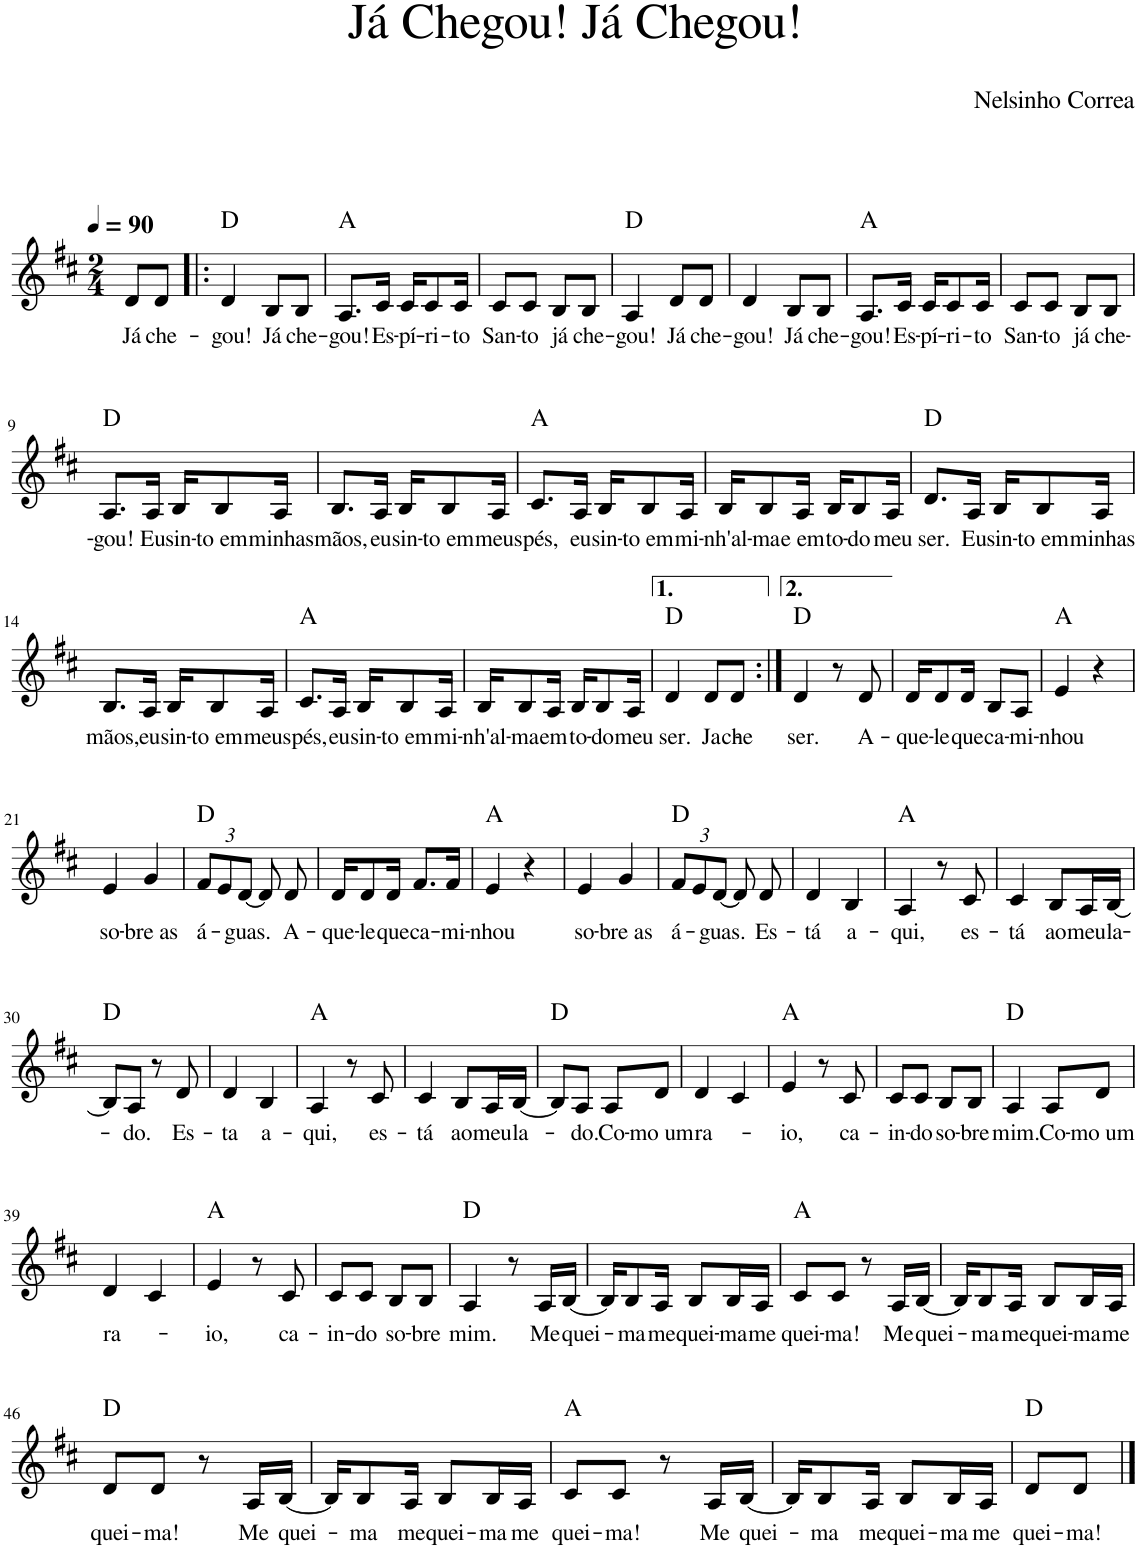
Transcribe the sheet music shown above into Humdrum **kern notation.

**kern	**text	**harte
*part1	*part1	*part1
*staff1	*staff1	*
*I"Voz	*	*
*I'Vo.	*	*
*clefG2	*	*
*k[f#c#]	*	*
*M2/4	*	*
*MM90	*	*
=1	=1	=1
!	!LO:LY:b	!
8d/L	Já	.
!	!LO:LY:b	!
8d/J	che-	.
=2!|:	=2!|:	=2!|:
!	!LO:LY:b	!
4d/	-gou!	D:maj
!	!LO:LY:b	!
8B/L	Já	.
!	!LO:LY:b	!
8B/J	che-	.
=3	=3	=3
!	!LO:LY:b	!
8.A/L	-gou!	A:maj
!	!LO:LY:b	!
16c#/Jk	Es-	.
!	!LO:LY:b	!
16c#/KL	-pí-	.
!	!LO:LY:b	!
8c#/	-ri-	.
!	!LO:LY:b	!
16c#/Jk	-to	.
=4	=4	=4
!	!LO:LY:b	!
8c#/L	San-	.
!	!LO:LY:b	!
8c#/J	-to	.
!	!LO:LY:b	!
8B/L	já	.
!	!LO:LY:b	!
8B/J	che-	.
=5	=5	=5
!	!LO:LY:b	!
4A/	-gou!	D:maj
!	!LO:LY:b	!
8d/L	Já	.
!	!LO:LY:b	!
8d/J	che-	.
=6	=6	=6
!	!LO:LY:b	!
4d/	-gou!	.
!	!LO:LY:b	!
8B/L	Já	.
!	!LO:LY:b	!
8B/J	che-	.
=7	=7	=7
!	!LO:LY:b	!
8.A/L	-gou!	A:maj
!	!LO:LY:b	!
16c#/Jk	Es-	.
!	!LO:LY:b	!
16c#/KL	-pí-	.
!	!LO:LY:b	!
8c#/	-ri-	.
!	!LO:LY:b	!
16c#/Jk	-to	.
=8	=8	=8
!	!LO:LY:b	!
8c#/L	San-	.
!	!LO:LY:b	!
8c#/J	-to	.
!	!LO:LY:b	!
8B/L	já	.
!	!LO:LY:b	!
8B/J	che-	.
!!LO:LB:g=z
=9	=9	=9
!	!LO:LY:b	!
8.A/L	-gou!	D:maj
!	!LO:LY:b	!
16A/Jk	Eu	.
!	!LO:LY:b	!
16B/KL	sin-	.
!	!LO:LY:b	!
8B/	-to em	.
!	!LO:LY:b	!
16A/Jk	minhas	.
=10	=10	=10
!	!LO:LY:b	!
8.B/L	mãos,	.
!	!LO:LY:b	!
16A/Jk	eu	.
!	!LO:LY:b	!
16B/KL	sin-	.
!	!LO:LY:b	!
8B/	-to em	.
!	!LO:LY:b	!
16A/Jk	meus	.
=11	=11	=11
!	!LO:LY:b	!
8.c#/L	pés,	A:maj
!	!LO:LY:b	!
16A/Jk	eu	.
!	!LO:LY:b	!
16B/KL	sin-	.
!	!LO:LY:b	!
8B/	-to em	.
!	!LO:LY:b	!
16A/Jk	mi-	.
=12	=12	=12
!	!LO:LY:b	!
16B/KL	-nh'al-	.
!	!LO:LY:b	!
8B/	-ma	.
!	!LO:LY:b	!
16A/Jk	e em	.
!	!LO:LY:b	!
16B/KL	to-	.
!	!LO:LY:b	!
8B/	-do	.
!	!LO:LY:b	!
16A/Jk	meu	.
=13	=13	=13
!	!LO:LY:b	!
8.d/L	ser.	D:maj
!	!LO:LY:b	!
16A/Jk	Eu	.
!	!LO:LY:b	!
16B/KL	sin-	.
!	!LO:LY:b	!
8B/	-to em	.
!	!LO:LY:b	!
16A/Jk	minhas	.
!!LO:LB:g=z
=14	=14	=14
!	!LO:LY:b	!
8.B/L	mãos,	.
!	!LO:LY:b	!
16A/Jk	eu	.
!	!LO:LY:b	!
16B/KL	sin-	.
!	!LO:LY:b	!
8B/	-to em	.
!	!LO:LY:b	!
16A/Jk	meus	.
=15	=15	=15
!	!LO:LY:b	!
8.c#/L	pés,	A:maj
!	!LO:LY:b	!
16A/Jk	eu	.
!	!LO:LY:b	!
16B/KL	sin-	.
!	!LO:LY:b	!
8B/	-to em	.
!	!LO:LY:b	!
16A/Jk	mi-	.
=16	=16	=16
!	!LO:LY:b	!
16B/KL	-nh'al-	.
!	!LO:LY:b	!
8B/	-ma	.
!	!LO:LY:b	!
16A/Jk	em	.
!	!LO:LY:b	!
16B/KL	to-	.
!	!LO:LY:b	!
8B/	-do	.
!	!LO:LY:b	!
16A/Jk	meu	.
=17	=17	=17
!	!LO:LY:b	!
4d/	ser.	D:maj
!	!LO:LY:b	!
8d/L	Ja	.
!	!LO:LY:b	!
8d/J	che-	.
=18:|!	=18:|!	=18:|!
!	!LO:LY:b	!
4d/	-ser.	D:maj
8r	.	.
!	!LO:LY:b	!
8d/	A-	.
=19	=19	=19
!	!LO:LY:b	!
16d/KL	-que-	.
!	!LO:LY:b	!
8d/	-le	.
!	!LO:LY:b	!
16d/Jk	que	.
!	!LO:LY:b	!
8B/L	ca-	.
!	!LO:LY:b	!
8A/J	-mi-	.
=20	=20	=20
!	!LO:LY:b	!
4e/	-nhou	A:maj
4r	.	.
!!LO:LB:g=z
=21	=21	=21
!	!LO:LY:b	!
4e/	so-	.
!	!LO:LY:b	!
4g/	-bre as	.
=22	=22	=22
*Xbrackettup	*	*
!	!LO:LY:b	!
12f#/L	á-	D:maj
12e/	.	.
!	!LO:LY:b	!
[12d/J	-guas.	.
8d/]	.	.
!	!LO:LY:b	!
8d/	A-	.
=23	=23	=23
!	!LO:LY:b	!
16d/KL	-que-	.
!	!LO:LY:b	!
8d/	-le	.
!	!LO:LY:b	!
16d/Jk	que	.
!	!LO:LY:b	!
8.f#/L	ca-	.
!	!LO:LY:b	!
16f#/Jk	-mi-	.
=24	=24	=24
!	!LO:LY:b	!
4e/	-nhou	A:maj
4r	.	.
=25	=25	=25
!	!LO:LY:b	!
4e/	so-	.
!	!LO:LY:b	!
4g/	-bre as	.
=26	=26	=26
!	!LO:LY:b	!
12f#/L	á-	D:maj
12e/	.	.
!	!LO:LY:b	!
[12d/J	-guas.	.
8d/]	.	.
!	!LO:LY:b	!
8d/	Es-	.
=27	=27	=27
!	!LO:LY:b	!
4d/	-tá	.
!	!LO:LY:b	!
4B/	a-	.
=28	=28	=28
!	!LO:LY:b	!
4A/	-qui,	A:maj
8r	.	.
!	!LO:LY:b	!
8c#/	es-	.
=29	=29	=29
!	!LO:LY:b	!
4c#/	-tá	.
!	!LO:LY:b	!
8B/L	ao	.
!	!LO:LY:b	!
16A/L	meu	.
!	!LO:LY:b	!
[16B/JJ	la-	.
!!LO:LB:g=z
=30	=30	=30
8B/L]	.	D:maj
!	!LO:LY:b	!
8A/J	-do.	.
8r	.	.
!	!LO:LY:b	!
8d/	Es-	.
=31	=31	=31
!	!LO:LY:b	!
4d/	-ta	.
!	!LO:LY:b	!
4B/	a-	.
=32	=32	=32
!	!LO:LY:b	!
4A/	-qui,	A:maj
8r	.	.
!	!LO:LY:b	!
8c#/	es-	.
=33	=33	=33
!	!LO:LY:b	!
4c#/	-tá	.
!	!LO:LY:b	!
8B/L	ao	.
!	!LO:LY:b	!
16A/L	meu	.
!	!LO:LY:b	!
[16B/JJ	la-	.
=34	=34	=34
8B/L]	.	D:maj
!	!LO:LY:b	!
8A/J	-do.	.
!	!LO:LY:b	!
8A/L	Co-	.
!	!LO:LY:b	!
8d/J	-mo um	.
=35	=35	=35
!	!LO:LY:b	!
4d/	ra-	.
4c#/	.	.
=36	=36	=36
!	!LO:LY:b	!
4e/	-io,	A:maj
8r	.	.
!	!LO:LY:b	!
8c#/	ca-	.
=37	=37	=37
!	!LO:LY:b	!
8c#/L	-in-	.
!	!LO:LY:b	!
8c#/J	-do	.
!	!LO:LY:b	!
8B/L	so-	.
!	!LO:LY:b	!
8B/J	-bre	.
=38	=38	=38
!	!LO:LY:b	!
4A/	mim.	D:maj
!	!LO:LY:b	!
8A/L	Co-	.
!	!LO:LY:b	!
8d/J	-mo um	.
!!LO:LB:g=z
=39	=39	=39
!	!LO:LY:b	!
4d/	ra-	.
4c#/	.	.
=40	=40	=40
!	!LO:LY:b	!
4e/	-io,	A:maj
8r	.	.
!	!LO:LY:b	!
8c#/	ca-	.
=41	=41	=41
!	!LO:LY:b	!
8c#/L	-in-	.
!	!LO:LY:b	!
8c#/J	-do	.
!	!LO:LY:b	!
8B/L	so-	.
!	!LO:LY:b	!
8B/J	-bre	.
=42	=42	=42
!	!LO:LY:b	!
4A/	mim.	D:maj
8r	.	.
!	!LO:LY:b	!
16A/LL	Me	.
!	!LO:LY:b	!
[16B/JJ	quei-	.
=43	=43	=43
16B/KL]	.	.
!	!LO:LY:b	!
8B/	-ma	.
!	!LO:LY:b	!
16A/Jk	me	.
!	!LO:LY:b	!
8B/L	quei-	.
!	!LO:LY:b	!
16B/L	-ma	.
!	!LO:LY:b	!
16A/JJ	me	.
=44	=44	=44
!	!LO:LY:b	!
8c#/L	quei-	A:maj
!	!LO:LY:b	!
8c#/J	-ma!	.
8r	.	.
!	!LO:LY:b	!
16A/LL	Me	.
!	!LO:LY:b	!
[16B/JJ	quei-	.
=45	=45	=45
16B/KL]	.	.
!	!LO:LY:b	!
8B/	-ma	.
!	!LO:LY:b	!
16A/Jk	me	.
!	!LO:LY:b	!
8B/L	quei-	.
!	!LO:LY:b	!
16B/L	-ma	.
!	!LO:LY:b	!
16A/JJ	me	.
!!LO:LB:g=z
=46	=46	=46
!	!LO:LY:b	!
8d/L	quei-	D:maj
!	!LO:LY:b	!
8d/J	-ma!	.
8r	.	.
!	!LO:LY:b	!
16A/LL	Me	.
!	!LO:LY:b	!
[16B/JJ	quei-	.
=47	=47	=47
16B/KL]	.	.
!	!LO:LY:b	!
8B/	-ma	.
!	!LO:LY:b	!
16A/Jk	me	.
!	!LO:LY:b	!
8B/L	quei-	.
!	!LO:LY:b	!
16B/L	-ma	.
!	!LO:LY:b	!
16A/JJ	me	.
=48	=48	=48
!	!LO:LY:b	!
8c#/L	quei-	A:maj
!	!LO:LY:b	!
8c#/J	-ma!	.
8r	.	.
!	!LO:LY:b	!
16A/LL	Me	.
!	!LO:LY:b	!
[16B/JJ	quei-	.
=49	=49	=49
16B/KL]	.	.
!	!LO:LY:b	!
8B/	-ma	.
!	!LO:LY:b	!
16A/Jk	me	.
!	!LO:LY:b	!
8B/L	quei-	.
!	!LO:LY:b	!
16B/L	-ma	.
!	!LO:LY:b	!
16A/JJ	me	.
=50	=50	=50
!	!LO:LY:b	!
8d/L	quei-	D:maj
!	!LO:LY:b	!
8d/J	-ma!	.
==	==	==
*-	*-	*-
